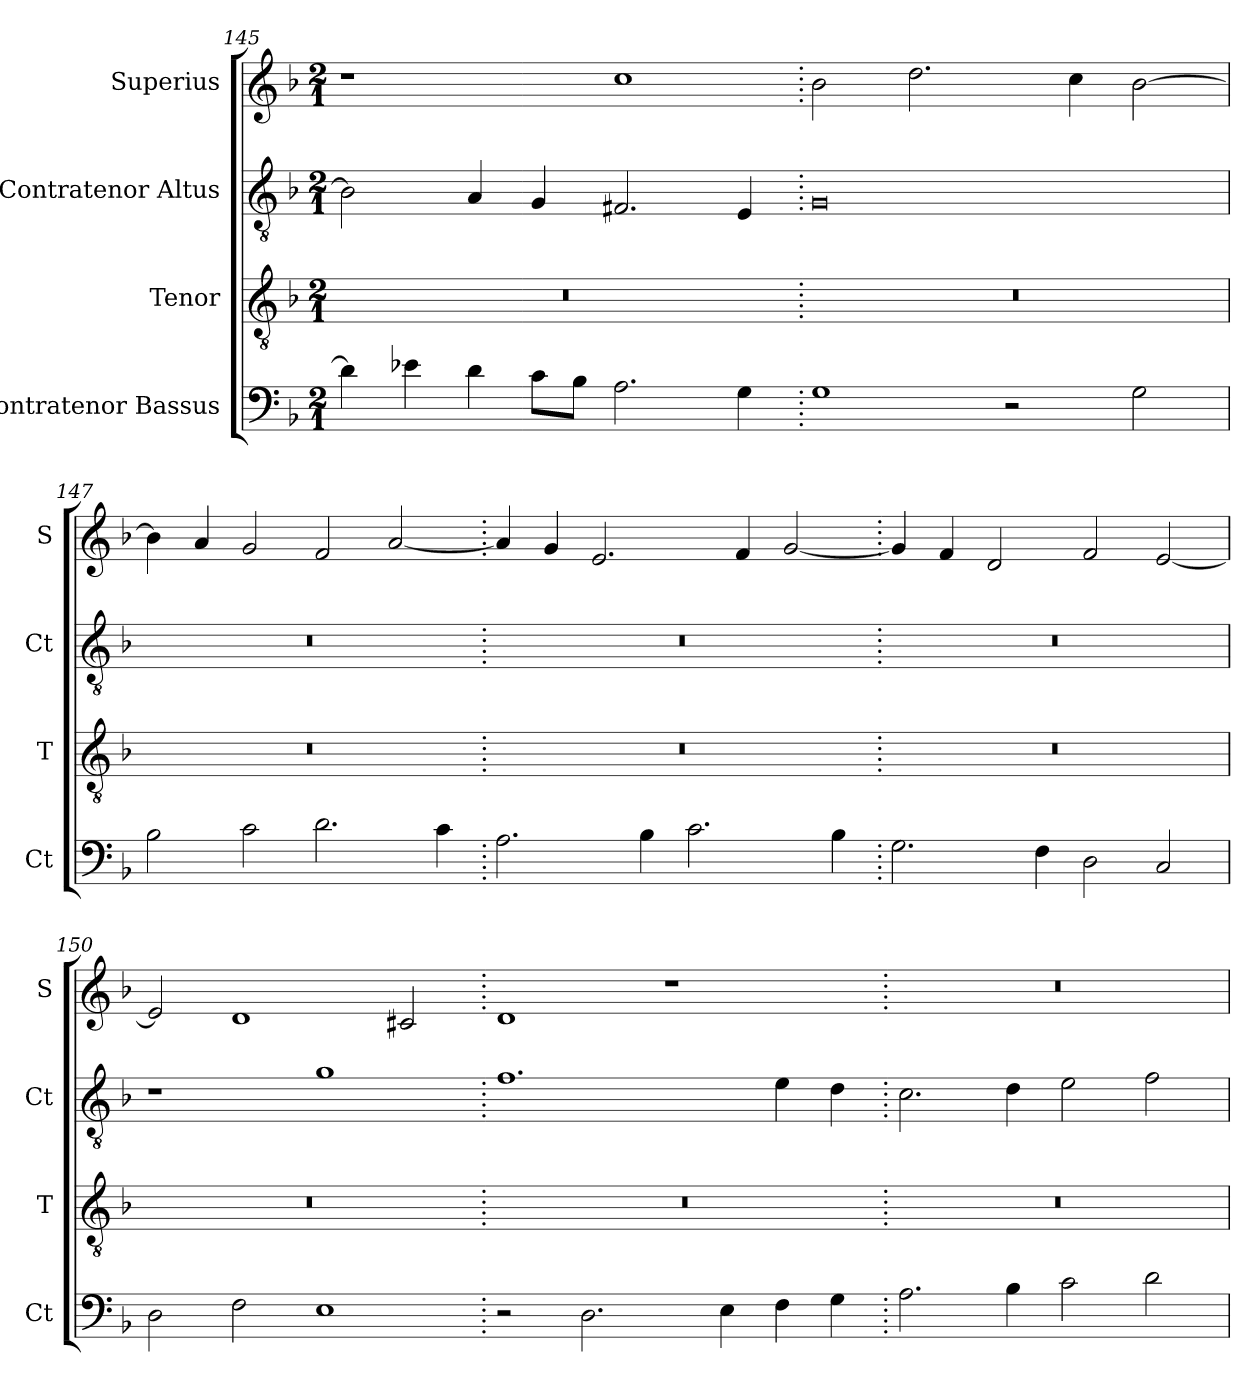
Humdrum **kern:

**kern	**kern	**kern	**kern
*part4	*part3	*part2	*part1
*staff4	*staff3	*staff2	*staff1
*I"Contratenor Bassus	*I"Tenor	*I"Contratenor Altus	*I"Superius
*I'Ct	*I'T	*I'Ct	*I'S
*clefF4	*clefGv2	*clefGv2	*clefG2
*k[b-]	*k[b-]	*k[b-]	*k[b-]
*M2/1	*M2/1	*M2/1	*M2/1
=145	=145	=145	=145
4d]	0r	2B-]	1r
4e-X	.	.	.
4d	.	4A	.
8cL	.	4G	.
8B-J	.	.	.
2.A	.	2.F#X	1cc
4G	.	4E	.
=146.	=146.	=146.	=146.
1G	0r	0G	2b-
.	.	.	2.dd
2r	.	.	.
.	.	.	4cc
2G	.	.	[2b-
=147	=147	=147	=147
2B-	0r	0r	4b-]
.	.	.	4a
2c	.	.	2g
2.d	.	.	2f
.	.	.	[2a
4c	.	.	.
=148.	=148.	=148.	=148.
2.A	0r	0r	4a]
.	.	.	4g
.	.	.	2.e
4B-	.	.	.
2.c	.	.	.
.	.	.	4f
.	.	.	[2g
4B-	.	.	.
=149.	=149.	=149.	=149.
2.G	0r	0r	4g]
.	.	.	4f
.	.	.	2d
4F	.	.	.
2D	.	.	2f
2C	.	.	[2e
=150	=150	=150	=150
2D	0r	1r	2e]
2F	.	.	1d
1E	.	1g	.
.	.	.	2c#X
=151.	=151.	=151.	=151.
2r	0r	1.f	1d
2.D	.	.	.
.	.	.	1r
4E	.	.	.
4F	.	4e	.
4G	.	4d	.
=152.	=152.	=152.	=152.
2.A	0r	2.c	0r
4B-	.	4d	.
2c	.	2e	.
2d	.	2f	.
=	=	=	=
*-	*-	*-	*-
